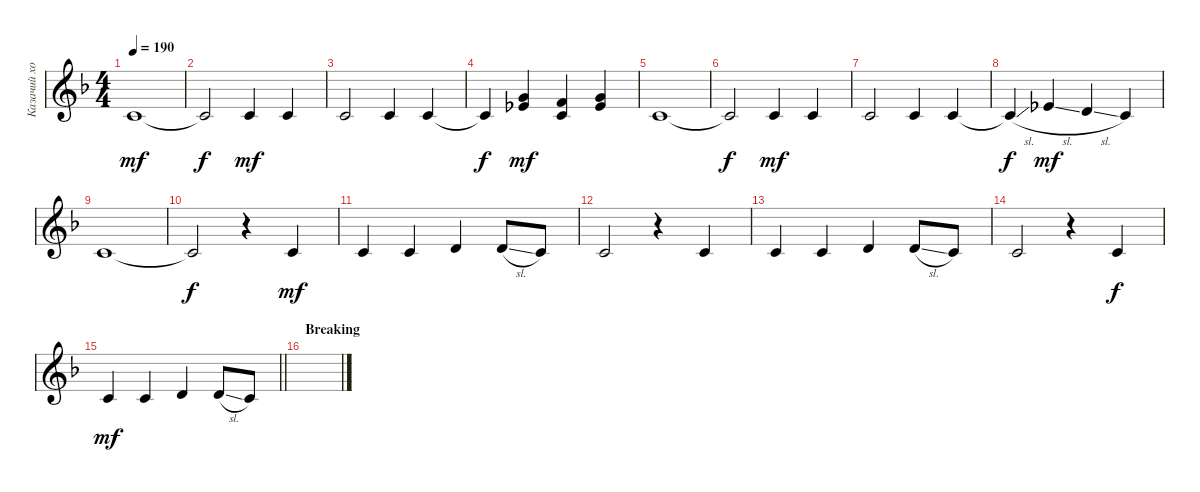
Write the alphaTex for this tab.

\track ("Казачий хор_тенор 2" "Казачий хо") {instrument clarinet}
\staff {score}
\tuning (E4 B3 G3 D3 A2 E2) {hide}
\ts (4 4)
\tempo 190
\clef g2
\ks dminor
5.3.1{dy mf} |
5.3{t}.2{dy f} 5.3.4{dy mf} 5.3.4 |
5.3.2 5.3.4 5.3.4 |
5.3{t}.4{dy f} (8.2 8.3).4{dy mf} (6.2 5.3).4 (8.2 8.3).4 |
5.3.1 |
5.3{t}.2{dy f} 5.3.4{dy mf} 5.3.4 |
5.3.2 5.3.4 5.3.4 |
5.3{sl t}.4{dy f} 8.3{sl}.4{dy mf} 7.3{sl}.4 5.3.4 |
5.3.1 |
5.3{t}.2{dy f} r.4 5.3.4{dy mf} |
5.3.4 5.3.4 7.3.4 7.3{sl}.8 5.3.8 |
5.3.2 r.4 5.3.4 |
5.3.4 5.3.4 7.3.4 7.3{sl}.8 5.3.8 |
5.3.2 r.4 5.3.4{dy f} |
\barLineRight lightlight
5.3.4{dy mf} 5.3.4 7.3.4 7.3{sl}.8 5.3.8 |
\section ("" "Breaking")
